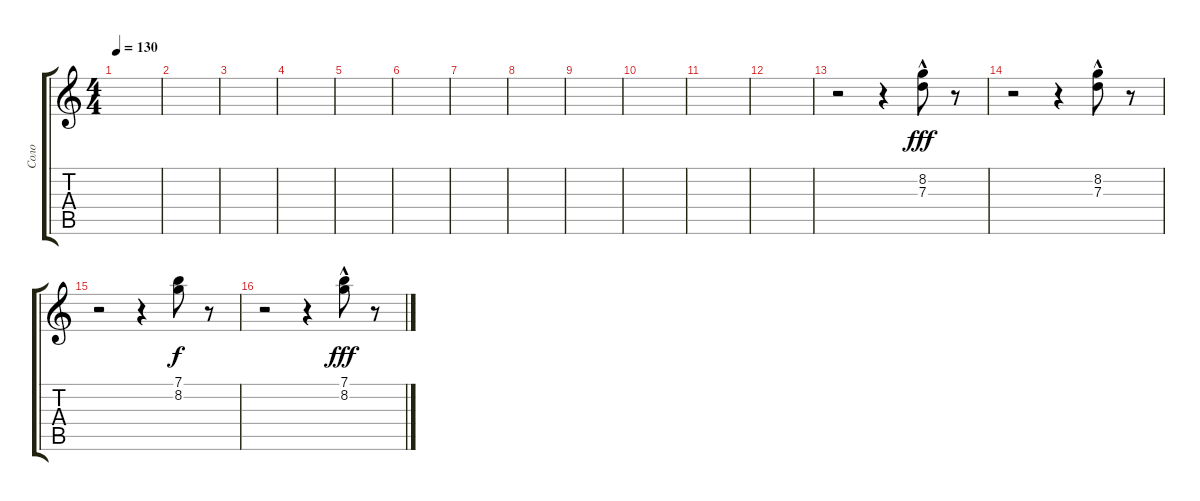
\track ("Соло" "Соло") {instrument overdrivenguitar}
\staff {score tabs}
\tuning (E4 B3 G3 D3 A2 E2) {hide}
\ts (4 4)
\tempo 130
\clef g2
\ks c
|
|
|
|
|
|
|
|
|
|
|
|
r.2 r.4 (8.2{hac} 7.3).8{dy fff} r.8 |
r.2 r.4 (8.2{hac} 7.3).8 r.8 |
r.2 r.4 (7.1 8.2).8{dy f} r.8 |
r.2 r.4 (7.1 8.2{hac}).8{dy fff} r.8
